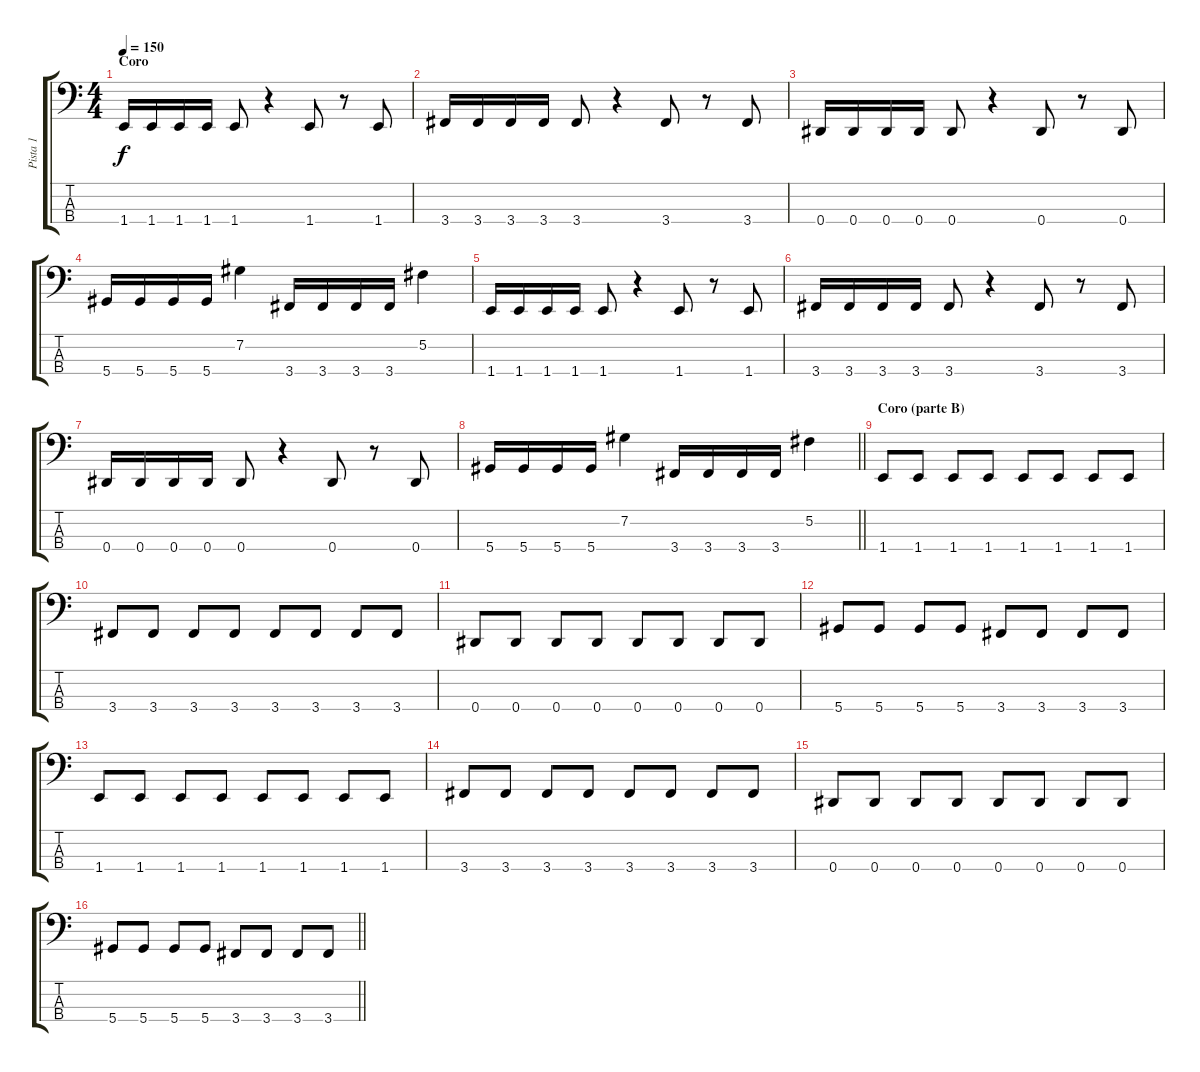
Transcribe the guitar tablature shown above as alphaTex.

\track ("Pista 1" "Pista 1") {instrument electricbassfinger}
\staff {score tabs}
\tuning (Gb2 Db2 Ab1 Eb1) {hide}
\ts (4 4)
\section ("" "Coro")
\tempo 150
\clef f4
\ks c
1.4.16{dy f} 1.4.16 1.4.16 1.4.16 1.4.8 r.4 1.4.8 r.8 1.4.8 |
3.4.16 3.4.16 3.4.16 3.4.16 3.4.8 r.4 3.4.8 r.8 3.4.8 |
0.4.16 0.4.16 0.4.16 0.4.16 0.4.8 r.4 0.4.8 r.8 0.4.8 |
5.4.16 5.4.16 5.4.16 5.4.16 7.2.4 3.4.16 3.4.16 3.4.16 3.4.16 5.2.4 |
1.4.16 1.4.16 1.4.16 1.4.16 1.4.8 r.4 1.4.8 r.8 1.4.8 |
3.4.16 3.4.16 3.4.16 3.4.16 3.4.8 r.4 3.4.8 r.8 3.4.8 |
0.4.16 0.4.16 0.4.16 0.4.16 0.4.8 r.4 0.4.8 r.8 0.4.8 |
\barLineRight lightlight
5.4.16 5.4.16 5.4.16 5.4.16 7.2.4 3.4.16 3.4.16 3.4.16 3.4.16 5.2.4 |
\section ("" "Coro (parte B)")
1.4.8 1.4.8 1.4.8 1.4.8 1.4.8 1.4.8 1.4.8 1.4.8 |
3.4.8 3.4.8 3.4.8 3.4.8 3.4.8 3.4.8 3.4.8 3.4.8 |
0.4.8 0.4.8 0.4.8 0.4.8 0.4.8 0.4.8 0.4.8 0.4.8 |
5.4.8 5.4.8 5.4.8 5.4.8 3.4.8 3.4.8 3.4.8 3.4.8 |
1.4.8 1.4.8 1.4.8 1.4.8 1.4.8 1.4.8 1.4.8 1.4.8 |
3.4.8 3.4.8 3.4.8 3.4.8 3.4.8 3.4.8 3.4.8 3.4.8 |
0.4.8 0.4.8 0.4.8 0.4.8 0.4.8 0.4.8 0.4.8 0.4.8 |
\barLineRight lightlight
5.4.8 5.4.8 5.4.8 5.4.8 3.4.8 3.4.8 3.4.8 3.4.8
